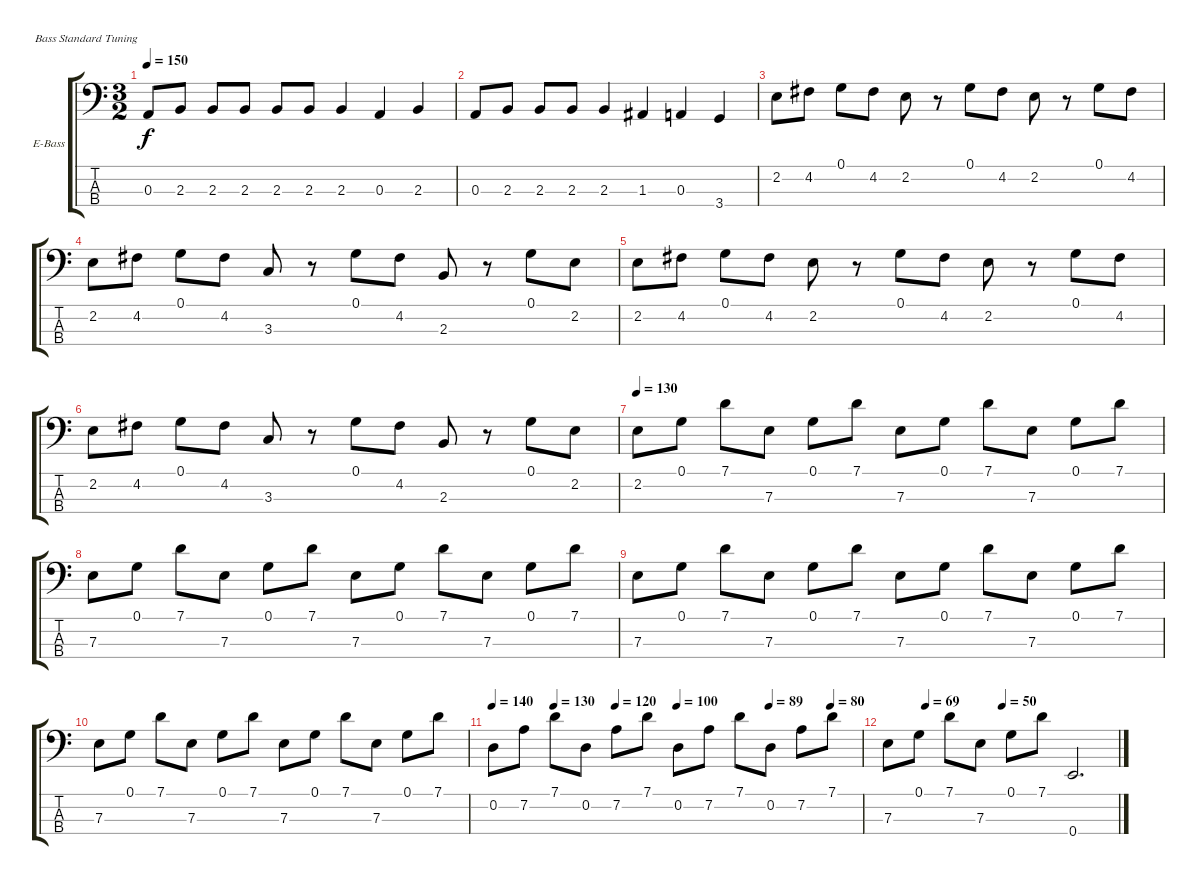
\bracketExtendMode groupsimilarinstruments
\firstSystemTrackNameOrientation horizontal
\otherSystemsTrackNameOrientation horizontal
\track ("Бас 1" "E-Bass") {instrument slapbass1}
\staff {score tabs}
\tuning (G2 D2 A1 E1)
\ts (3 2)
\tempo 150
\clef f4
\ks c
0.3.8{dy f} 2.3.8 2.3.8 2.3.8 2.3.8 2.3.8 2.3.4 0.3.4 2.3.4 |
0.3.8 2.3.8 2.3.8 2.3.8 2.3.4 1.3.4 0.3.4 3.4.4 |
2.2.8 4.2.8 0.1.8 4.2.8 2.2.8 r.8 0.1.8 4.2.8 2.2.8 r.8 0.1.8 4.2.8 |
2.2.8 4.2.8 0.1.8 4.2.8 3.3.8 r.8 0.1.8 4.2.8 2.3.8 r.8 0.1.8 2.2.8 |
2.2.8 4.2.8 0.1.8 4.2.8 2.2.8 r.8 0.1.8 4.2.8 2.2.8 r.8 0.1.8 4.2.8 |
2.2.8 4.2.8 0.1.8 4.2.8 3.3.8 r.8 0.1.8 4.2.8 2.3.8 r.8 0.1.8 2.2.8 |
\tempo 130
2.2.8 0.1.8 7.1.8 7.3.8 0.1.8 7.1.8 7.3.8 0.1.8 7.1.8 7.3.8 0.1.8 7.1.8 |
7.3.8 0.1.8 7.1.8 7.3.8 0.1.8 7.1.8 7.3.8 0.1.8 7.1.8 7.3.8 0.1.8 7.1.8 |
7.3.8 0.1.8 7.1.8 7.3.8 0.1.8 7.1.8 7.3.8 0.1.8 7.1.8 7.3.8 0.1.8 7.1.8 |
7.3.8 0.1.8 7.1.8 7.3.8 0.1.8 7.1.8 7.3.8 0.1.8 7.1.8 7.3.8 0.1.8 7.1.8 |
\tempo 140
\tempo (130 0.166667)
\tempo (120 0.333333)
\tempo (100 0.5)
\tempo (89 0.75)
\tempo (80 0.916667)
0.2.8 7.2.8 7.1.8 0.2.8 7.2.8 7.1.8 0.2.8 7.2.8 7.1.8 0.2.8 7.2.8 7.1.8 |
\tempo (69 0.166667)
\tempo (50 0.5)
7.3.8 0.1.8 7.1.8 7.3.8 0.1.8 7.1.8 0.4.2{d}
